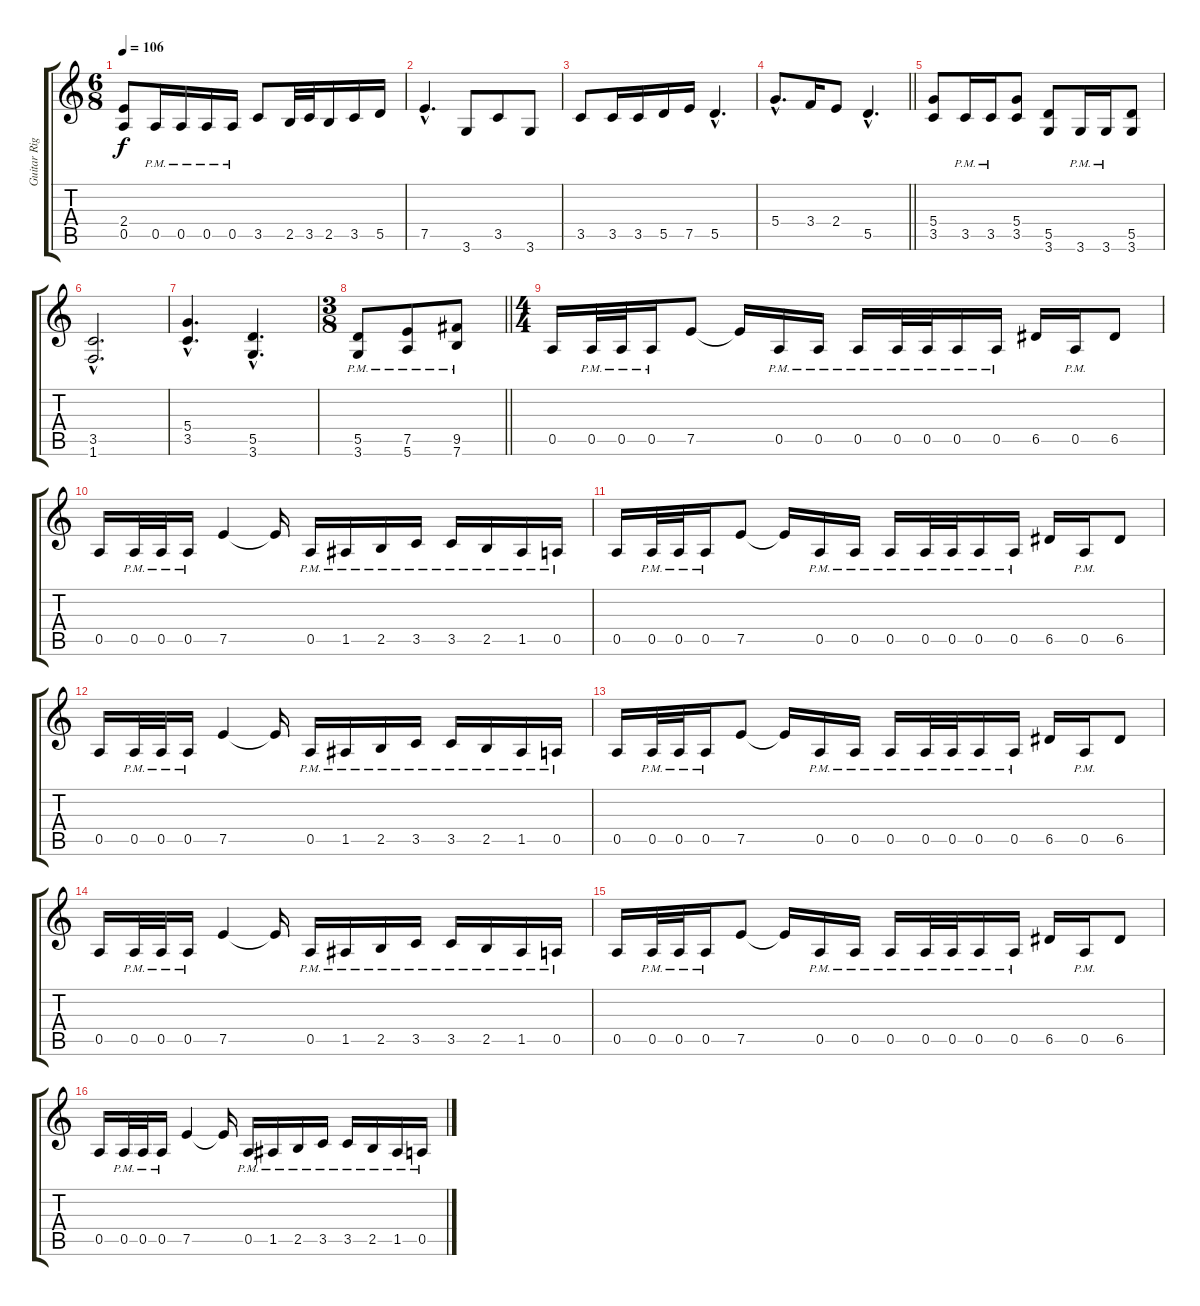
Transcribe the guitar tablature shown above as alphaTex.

\track ("Guitar Right" "Guitar Rig") {instrument distortionguitar}
\staff {score tabs}
\tuning (E4 B3 G3 D3 A2 E2) {hide}
\ts (6 8)
\section ("" "")
\tempo 106
\clef g2
\ks aminor
(2.4 0.5).8{dy f} 0.5{pm}.16 0.5{pm}.16 0.5{pm}.16 0.5{pm}.16 3.5.8 2.5.32 3.5.32 2.5.16 3.5.16 5.5.16 |
7.5{hac}.4{d} 3.6.8 3.5.8 3.6.8 |
3.5.8 3.5.16 3.5.16 5.5.16 7.5.16 5.5{hac}.4{d} |
\barLineRight lightlight
5.4{hac}.8{d} 3.4.16 2.4.8 5.5{hac}.4{d} |
\section ("" "")
(5.4 3.5).8 3.5{pm}.16 3.5{pm}.16 (5.4 3.5).8 (5.5 3.6).8 3.6{pm}.16 3.6{pm}.16 (5.5 3.6).8 |
(3.5{hac} 1.6{hac}).2{d} |
(5.4{hac} 3.5{hac}).4{d} (5.5{hac} 3.6{hac}).4{d} |
\ts (3 8)
\barLineRight lightlight
(5.5{pm} 3.6{pm}).8 (7.5{pm} 5.6{pm}).8 (9.5{pm} 7.6{pm}).8 |
\ts (4 4)
\section ("" "")
0.5.16 0.5{pm}.32 0.5{pm}.32 0.5{pm}.16 7.5.8 7.5{t}.16 0.5{pm}.16 0.5{pm}.16 0.5{pm}.16 0.5{pm}.32 0.5{pm}.32 0.5{pm}.16 0.5{pm}.16 6.5.16 0.5{pm}.16 6.5.8 |
0.5.16 0.5{pm}.32 0.5{pm}.32 0.5{pm}.16 7.5.4 7.5{t}.16 0.5{pm}.16 1.5{pm}.16 2.5{pm}.16 3.5{pm}.16 3.5{pm}.16 2.5{pm}.16 1.5{pm}.16 0.5{pm}.16 |
0.5.16 0.5{pm}.32 0.5{pm}.32 0.5{pm}.16 7.5.8 7.5{t}.16 0.5{pm}.16 0.5{pm}.16 0.5{pm}.16 0.5{pm}.32 0.5{pm}.32 0.5{pm}.16 0.5{pm}.16 6.5.16 0.5{pm}.16 6.5.8 |
0.5.16 0.5{pm}.32 0.5{pm}.32 0.5{pm}.16 7.5.4 7.5{t}.16 0.5{pm}.16 1.5{pm}.16 2.5{pm}.16 3.5{pm}.16 3.5{pm}.16 2.5{pm}.16 1.5{pm}.16 0.5{pm}.16 |
0.5.16 0.5{pm}.32 0.5{pm}.32 0.5{pm}.16 7.5.8 7.5{t}.16 0.5{pm}.16 0.5{pm}.16 0.5{pm}.16 0.5{pm}.32 0.5{pm}.32 0.5{pm}.16 0.5{pm}.16 6.5.16 0.5{pm}.16 6.5.8 |
0.5.16 0.5{pm}.32 0.5{pm}.32 0.5{pm}.16 7.5.4 7.5{t}.16 0.5{pm}.16 1.5{pm}.16 2.5{pm}.16 3.5{pm}.16 3.5{pm}.16 2.5{pm}.16 1.5{pm}.16 0.5{pm}.16 |
0.5.16 0.5{pm}.32 0.5{pm}.32 0.5{pm}.16 7.5.8 7.5{t}.16 0.5{pm}.16 0.5{pm}.16 0.5{pm}.16 0.5{pm}.32 0.5{pm}.32 0.5{pm}.16 0.5{pm}.16 6.5.16 0.5{pm}.16 6.5.8 |
0.5.16 0.5{pm}.32 0.5{pm}.32 0.5{pm}.16 7.5.4 7.5{t}.16 0.5{pm}.16 1.5{pm}.16 2.5{pm}.16 3.5{pm}.16 3.5{pm}.16 2.5{pm}.16 1.5{pm}.16 0.5{pm}.16
